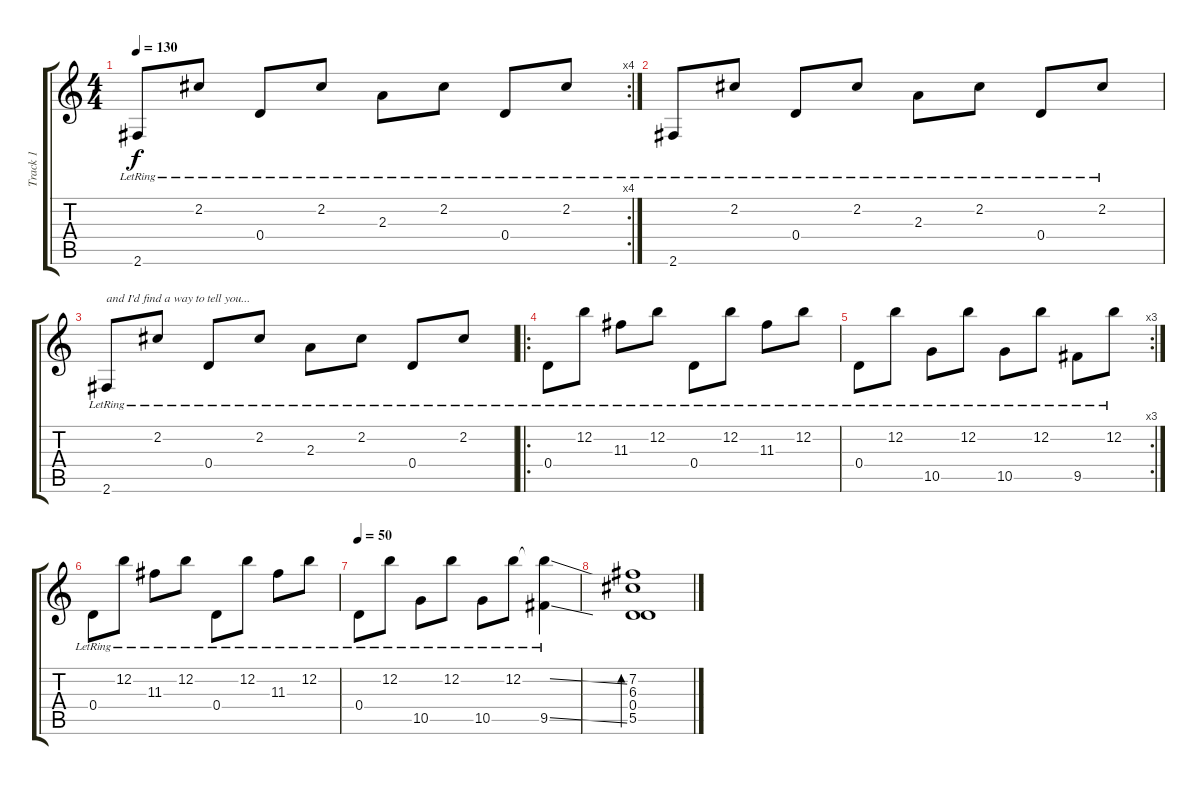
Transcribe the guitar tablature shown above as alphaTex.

\track ("Track 1" "Track 1") {instrument acousticguitarnylon}
\staff {score tabs}
\tuning (E4 B3 G3 D3 A2 E2) {hide}
\rc 4
\ts (4 4)
\tempo 130
\clef g2
\ks c
2.6{lr}.8{dy f} 2.2{lr}.8 0.4{lr}.8 2.2{lr}.8 2.3{lr}.8 2.2{lr}.8 0.4{lr}.8 2.2{lr}.8 |
2.6{lr}.8 2.2{lr}.8 0.4{lr}.8 2.2{lr}.8 2.3{lr}.8 2.2{lr}.8 0.4{lr}.8 2.2{lr}.8 |
2.6{lr}.8{txt "and I'd find a way to tell you..."} 2.2{lr}.8 0.4{lr}.8 2.2{lr}.8 2.3{lr}.8 2.2{lr}.8 0.4{lr}.8 2.2{lr}.8 |
\ro
0.4{lr}.8 12.2{lr}.8 11.3{lr}.8 12.2{lr}.8 0.4{lr}.8 12.2{lr}.8 11.3{lr}.8 12.2{lr}.8 |
\rc 3
0.4{lr}.8 12.2{lr}.8 10.5{lr}.8 12.2{lr}.8 10.5{lr}.8 12.2{lr}.8 9.5{lr}.8 12.2{lr}.8 |
0.4{lr}.8 12.2{lr}.8 11.3{lr}.8 12.2{lr}.8 0.4{lr}.8 12.2{lr}.8 11.3{lr}.8 12.2{lr}.8 |
\tempo 50
0.4{lr}.8 12.2{lr}.8 10.5{lr}.8 12.2{lr}.8 10.5{lr}.8 12.2{lr}.8 (12.2{ss t} 9.5{ss lr}).4 |
(7.2 6.3 0.4 5.5).1{bd 120}
